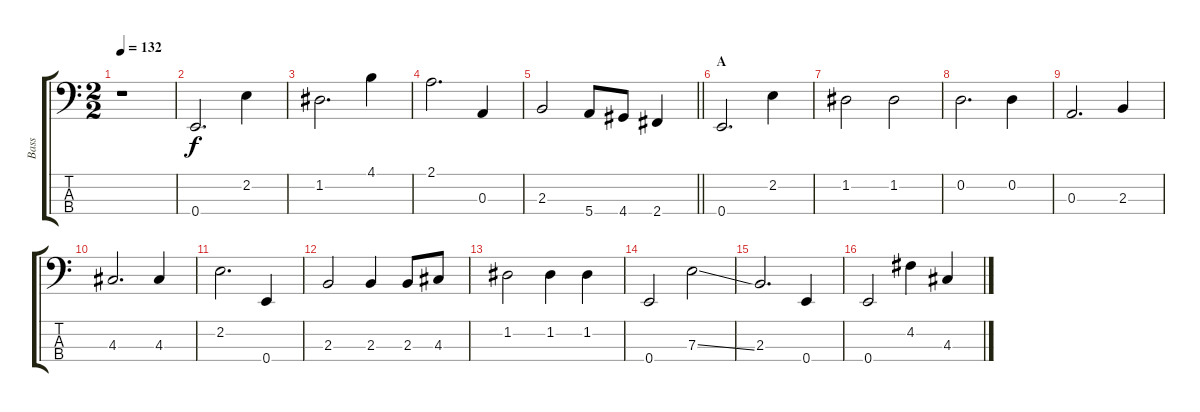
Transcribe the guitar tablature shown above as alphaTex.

\track ("Bass" "Bass") {instrument electricbassfinger}
\staff {score tabs}
\tuning (G2 D2 A1 E1) {hide}
\ts (2 2)
\tempo 132
\clef f4
\ks c
r.1{dy f instrument electricbassfinger} |
0.4.2{d} 2.2.4 |
1.2.2{d} 4.1.4 |
2.1.2{d} 0.3.4 |
\barLineRight lightlight
2.3.2 5.4.8 4.4.8 2.4.4 |
\section ("" "A")
0.4.2{d} 2.2.4 |
1.2.2 1.2.2 |
0.2.2{d} 0.2.4 |
0.3.2{d} 2.3.4 |
4.3.2{d} 4.3.4 |
2.2.2{d} 0.4.4 |
2.3.2 2.3.4 2.3.8 4.3.8 |
1.2.2 1.2.4 1.2.4 |
0.4.2 7.3{ss}.2 |
2.3.2{d} 0.4.4 |
0.4.2 4.2.4 4.3.4
